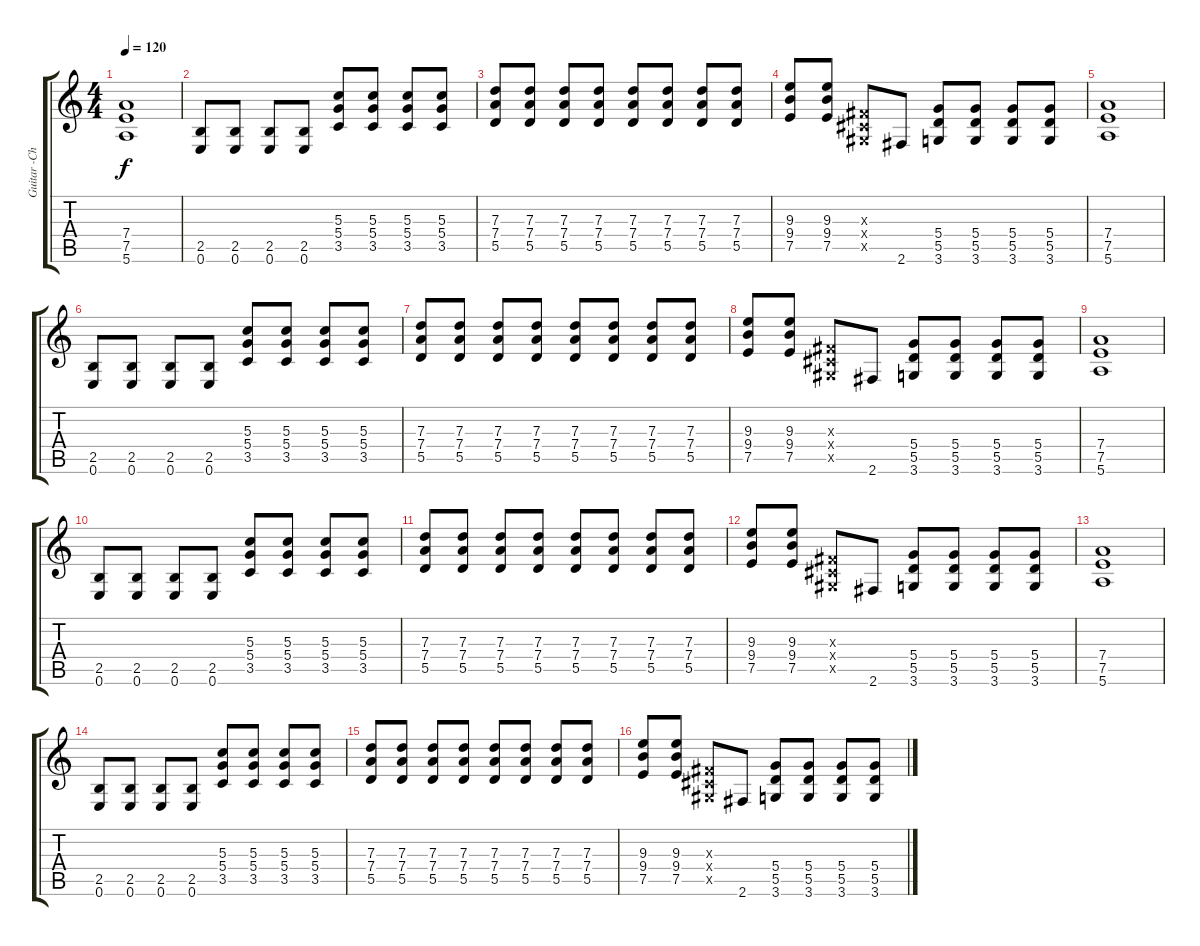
\track ("Guitar -Chords-Eletric" "Guitar -Ch") {instrument electricguitarclean}
\staff {score tabs}
\tuning (E4 B3 G3 D3 A2 E2) {hide}
\ts (4 4)
\tempo 120
\clef g2
\ks c
(7.4 7.5 5.6).1{dy f} |
(2.5 0.6).8 (2.5 0.6).8 (2.5 0.6).8 (2.5 0.6).8 (5.3 5.4 3.5).8 (5.3 5.4 3.5).8 (5.3 5.4 3.5).8 (5.3 5.4 3.5).8 |
(7.3 7.4 5.5).8 (7.3 7.4 5.5).8 (7.3 7.4 5.5).8 (7.3 7.4 5.5).8 (7.3 7.4 5.5).8 (7.3 7.4 5.5).8 (7.3 7.4 5.5).8 (7.3 7.4 5.5).8 |
(9.3 9.4 7.5).8 (9.3 9.4 7.5).8 (-1.3{x} -1.4{x} -1.5{x}).8 2.6.8 (5.4 5.5 3.6).8 (5.4 5.5 3.6).8 (5.4 5.5 3.6).8 (5.4 5.5 3.6).8 |
(7.4 7.5 5.6).1 |
(2.5 0.6).8 (2.5 0.6).8 (2.5 0.6).8 (2.5 0.6).8 (5.3 5.4 3.5).8 (5.3 5.4 3.5).8 (5.3 5.4 3.5).8 (5.3 5.4 3.5).8 |
(7.3 7.4 5.5).8 (7.3 7.4 5.5).8 (7.3 7.4 5.5).8 (7.3 7.4 5.5).8 (7.3 7.4 5.5).8 (7.3 7.4 5.5).8 (7.3 7.4 5.5).8 (7.3 7.4 5.5).8 |
(9.3 9.4 7.5).8 (9.3 9.4 7.5).8 (-1.3{x} -1.4{x} -1.5{x}).8 2.6.8 (5.4 5.5 3.6).8 (5.4 5.5 3.6).8 (5.4 5.5 3.6).8 (5.4 5.5 3.6).8 |
(7.4 7.5 5.6).1 |
(2.5 0.6).8 (2.5 0.6).8 (2.5 0.6).8 (2.5 0.6).8 (5.3 5.4 3.5).8 (5.3 5.4 3.5).8 (5.3 5.4 3.5).8 (5.3 5.4 3.5).8 |
(7.3 7.4 5.5).8 (7.3 7.4 5.5).8 (7.3 7.4 5.5).8 (7.3 7.4 5.5).8 (7.3 7.4 5.5).8 (7.3 7.4 5.5).8 (7.3 7.4 5.5).8 (7.3 7.4 5.5).8 |
(9.3 9.4 7.5).8 (9.3 9.4 7.5).8 (-1.3{x} -1.4{x} -1.5{x}).8 2.6.8 (5.4 5.5 3.6).8 (5.4 5.5 3.6).8 (5.4 5.5 3.6).8 (5.4 5.5 3.6).8 |
(7.4 7.5 5.6).1 |
(2.5 0.6).8 (2.5 0.6).8 (2.5 0.6).8 (2.5 0.6).8 (5.3 5.4 3.5).8 (5.3 5.4 3.5).8 (5.3 5.4 3.5).8 (5.3 5.4 3.5).8 |
(7.3 7.4 5.5).8 (7.3 7.4 5.5).8 (7.3 7.4 5.5).8 (7.3 7.4 5.5).8 (7.3 7.4 5.5).8 (7.3 7.4 5.5).8 (7.3 7.4 5.5).8 (7.3 7.4 5.5).8 |
(9.3 9.4 7.5).8 (9.3 9.4 7.5).8 (-1.3{x} -1.4{x} -1.5{x}).8 2.6.8 (5.4 5.5 3.6).8 (5.4 5.5 3.6).8 (5.4 5.5 3.6).8 (5.4 5.5 3.6).8
